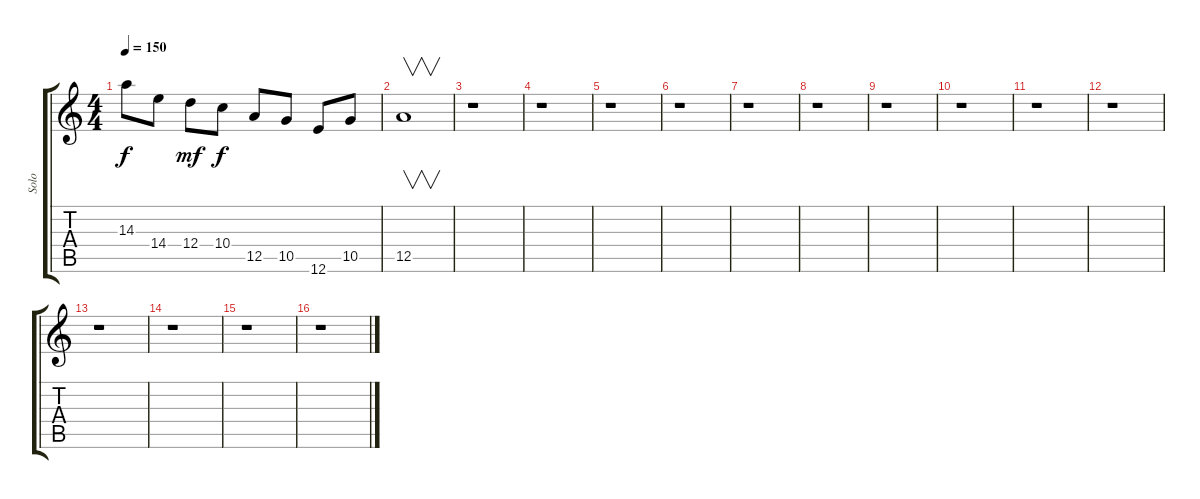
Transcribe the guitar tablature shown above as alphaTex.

\track ("Solo" "Solo") {instrument distortionguitar}
\staff {score tabs}
\tuning (E4 B3 G3 D3 A2 E2) {hide}
\ts (4 4)
\tempo 150
\clef g2
\ks c
14.3.8{dy f} 14.4.8 12.4.8{dy mf} 10.4.8{dy f} 12.5.8 10.5.8 12.6.8 10.5.8 |
12.5.1{v} |
r.1 |
r.1 |
r.1 |
r.1 |
r.1 |
r.1 |
r.1 |
r.1 |
r.1 |
r.1 |
r.1 |
r.1 |
r.1 |
r.1
